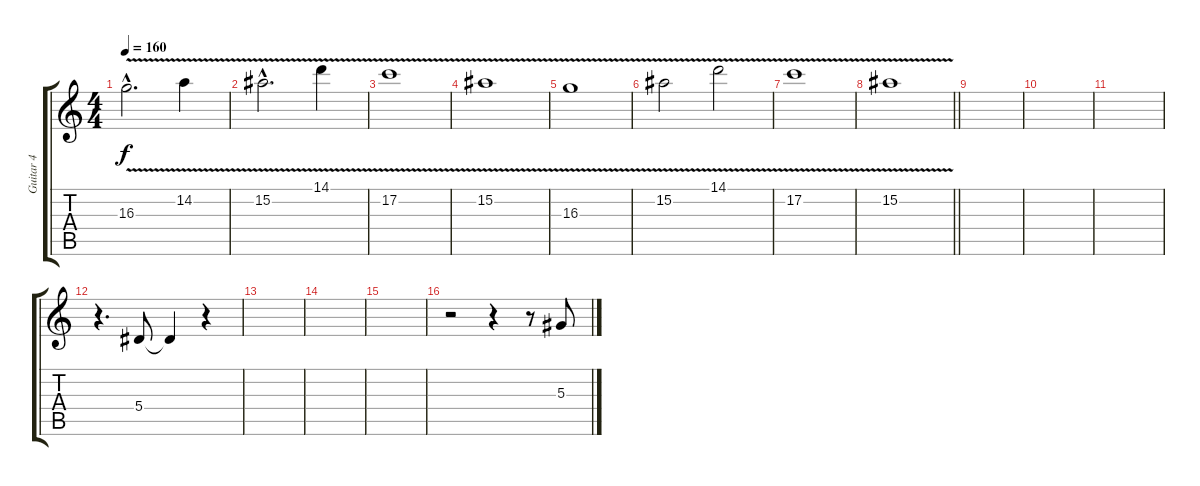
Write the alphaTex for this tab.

\track ("Guitar 4" "Guitar 4") {instrument distortionguitar}
\staff {score tabs}
\tuning (C4 G3 Eb3 Bb2 F2 C2) {hide}
\ts (4 4)
\tempo 160
\clef g2
\ks c
16.3{v hac}.2{d dy f} 14.2{v}.4 |
15.2{v hac}.2{d} 14.1{v}.4 |
17.2{v}.1 |
15.2{v}.1 |
16.3{v}.1 |
15.2{v}.2 14.1{v}.2 |
17.2{v}.1 |
\barLineRight lightlight
15.2{v}.1 |
|
|
|
r.4{d} 5.4.8 5.4{t}.4 r.4 |
|
|
|
r.2 r.4 r.8 5.3.8
